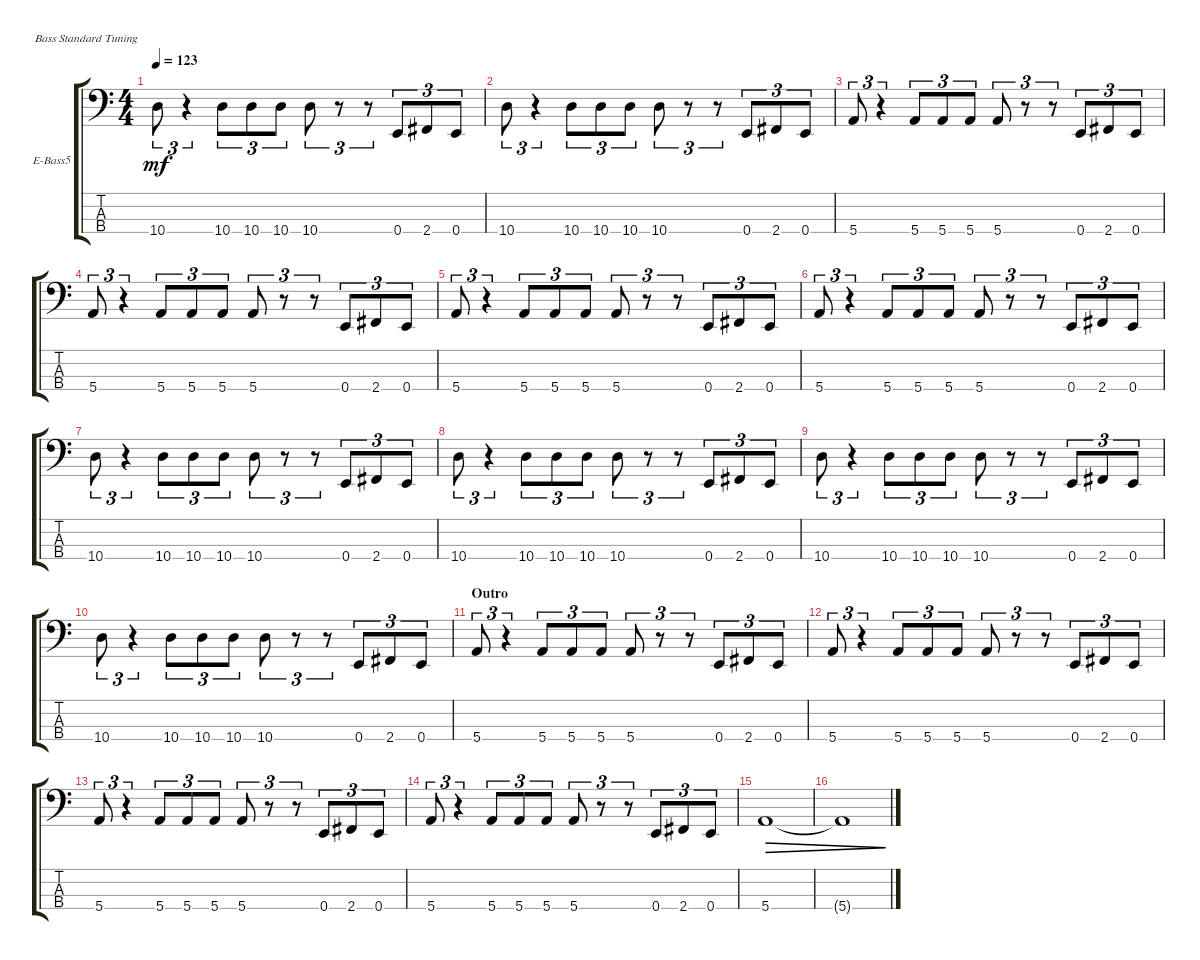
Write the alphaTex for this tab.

\defaultSystemsLayout 4
\bracketExtendMode groupsimilarinstruments
\firstSystemTrackNameOrientation horizontal
\otherSystemsTrackNameOrientation horizontal
\track ("Electric Bass" "E-Bass5") {multiBarRest instrument electricbassfinger}
\staff {score tabs}
\tuning (G2 D2 A1 E1)
\ts (4 4)
\tempo 123
\clef f4
\ks c
10.4.8{tu (3 2) dy mf} r.4{tu (3 2)} 10.4.8{tu (3 2)} 10.4.8{tu (3 2)} 10.4.8{tu (3 2)} 10.4.8{tu (3 2)} r.8{tu (3 2)} r.8{tu (3 2)} 0.4.8{tu (3 2)} 2.4.8{tu (3 2)} 0.4.8{tu (3 2)} |
10.4.8{tu (3 2)} r.4{tu (3 2)} 10.4.8{tu (3 2)} 10.4.8{tu (3 2)} 10.4.8{tu (3 2)} 10.4.8{tu (3 2)} r.8{tu (3 2)} r.8{tu (3 2)} 0.4.8{tu (3 2)} 2.4.8{tu (3 2)} 0.4.8{tu (3 2)} |
5.4.8{tu (3 2)} r.4{tu (3 2)} 5.4.8{tu (3 2)} 5.4.8{tu (3 2)} 5.4.8{tu (3 2)} 5.4.8{tu (3 2)} r.8{tu (3 2)} r.8{tu (3 2)} 0.4.8{tu (3 2)} 2.4.8{tu (3 2)} 0.4.8{tu (3 2)} |
5.4.8{tu (3 2)} r.4{tu (3 2)} 5.4.8{tu (3 2)} 5.4.8{tu (3 2)} 5.4.8{tu (3 2)} 5.4.8{tu (3 2)} r.8{tu (3 2)} r.8{tu (3 2)} 0.4.8{tu (3 2)} 2.4.8{tu (3 2)} 0.4.8{tu (3 2)} |
5.4.8{tu (3 2)} r.4{tu (3 2)} 5.4.8{tu (3 2)} 5.4.8{tu (3 2)} 5.4.8{tu (3 2)} 5.4.8{tu (3 2)} r.8{tu (3 2)} r.8{tu (3 2)} 0.4.8{tu (3 2)} 2.4.8{tu (3 2)} 0.4.8{tu (3 2)} |
5.4.8{tu (3 2)} r.4{tu (3 2)} 5.4.8{tu (3 2)} 5.4.8{tu (3 2)} 5.4.8{tu (3 2)} 5.4.8{tu (3 2)} r.8{tu (3 2)} r.8{tu (3 2)} 0.4.8{tu (3 2)} 2.4.8{tu (3 2)} 0.4.8{tu (3 2)} |
10.4.8{tu (3 2)} r.4{tu (3 2)} 10.4.8{tu (3 2)} 10.4.8{tu (3 2)} 10.4.8{tu (3 2)} 10.4.8{tu (3 2)} r.8{tu (3 2)} r.8{tu (3 2)} 0.4.8{tu (3 2)} 2.4.8{tu (3 2)} 0.4.8{tu (3 2)} |
10.4.8{tu (3 2)} r.4{tu (3 2)} 10.4.8{tu (3 2)} 10.4.8{tu (3 2)} 10.4.8{tu (3 2)} 10.4.8{tu (3 2)} r.8{tu (3 2)} r.8{tu (3 2)} 0.4.8{tu (3 2)} 2.4.8{tu (3 2)} 0.4.8{tu (3 2)} |
10.4.8{tu (3 2)} r.4{tu (3 2)} 10.4.8{tu (3 2)} 10.4.8{tu (3 2)} 10.4.8{tu (3 2)} 10.4.8{tu (3 2)} r.8{tu (3 2)} r.8{tu (3 2)} 0.4.8{tu (3 2)} 2.4.8{tu (3 2)} 0.4.8{tu (3 2)} |
10.4.8{tu (3 2)} r.4{tu (3 2)} 10.4.8{tu (3 2)} 10.4.8{tu (3 2)} 10.4.8{tu (3 2)} 10.4.8{tu (3 2)} r.8{tu (3 2)} r.8{tu (3 2)} 0.4.8{tu (3 2)} 2.4.8{tu (3 2)} 0.4.8{tu (3 2)} |
\section ("" "Outro")
5.4.8{tu (3 2)} r.4{tu (3 2)} 5.4.8{tu (3 2)} 5.4.8{tu (3 2)} 5.4.8{tu (3 2)} 5.4.8{tu (3 2)} r.8{tu (3 2)} r.8{tu (3 2)} 0.4.8{tu (3 2)} 2.4.8{tu (3 2)} 0.4.8{tu (3 2)} |
5.4.8{tu (3 2)} r.4{tu (3 2)} 5.4.8{tu (3 2)} 5.4.8{tu (3 2)} 5.4.8{tu (3 2)} 5.4.8{tu (3 2)} r.8{tu (3 2)} r.8{tu (3 2)} 0.4.8{tu (3 2)} 2.4.8{tu (3 2)} 0.4.8{tu (3 2)} |
5.4.8{tu (3 2)} r.4{tu (3 2)} 5.4.8{tu (3 2)} 5.4.8{tu (3 2)} 5.4.8{tu (3 2)} 5.4.8{tu (3 2)} r.8{tu (3 2)} r.8{tu (3 2)} 0.4.8{tu (3 2)} 2.4.8{tu (3 2)} 0.4.8{tu (3 2)} |
5.4.8{tu (3 2)} r.4{tu (3 2)} 5.4.8{tu (3 2)} 5.4.8{tu (3 2)} 5.4.8{tu (3 2)} 5.4.8{tu (3 2)} r.8{tu (3 2)} r.8{tu (3 2)} 0.4.8{tu (3 2)} 2.4.8{tu (3 2)} 0.4.8{tu (3 2)} |
5.4.1{dec} |
5.4{t}.1{dec}
